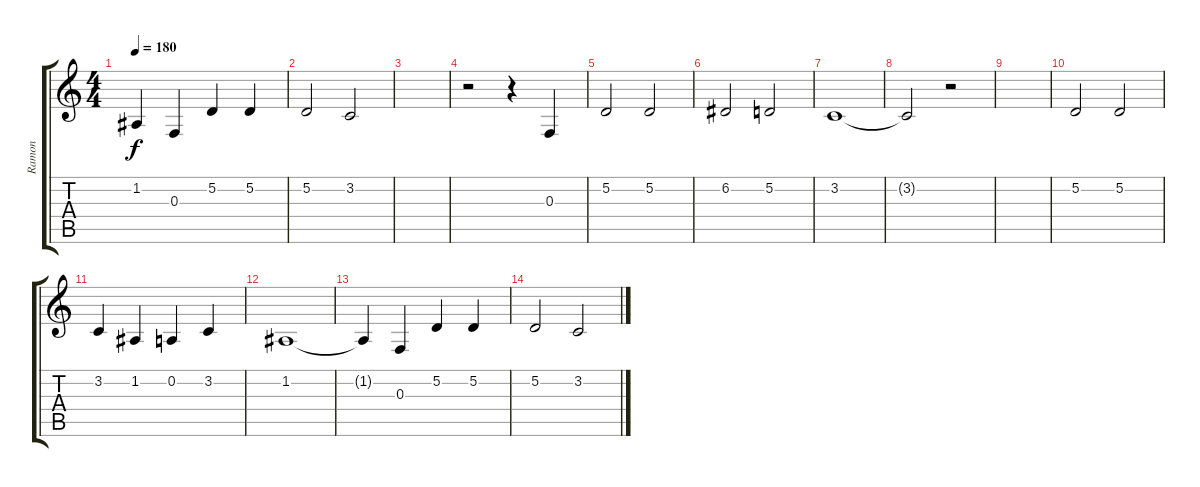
\track ("Ramon" "Ramon") {instrument lead6voice}
\staff {score tabs}
\tuning (D4 A3 F3 C3 G2 D2) {hide}
\ts (4 4)
\tempo 180
\clef g2
\ks c
1.2{t}.4{dy f} 0.3.4 5.2.4 5.2.4 |
5.2.2 3.2.2 |
|
r.2 r.4 0.3.4 |
5.2.2 5.2.2 |
6.2.2 5.2.2 |
3.2.1 |
3.2{t}.2 r.2 |
|
5.2.2 5.2.2 |
3.2.4 1.2.4 0.2.4 3.2.4 |
1.2.1 |
1.2{t}.4 0.3.4 5.2.4 5.2.4 |
5.2.2 3.2.2
